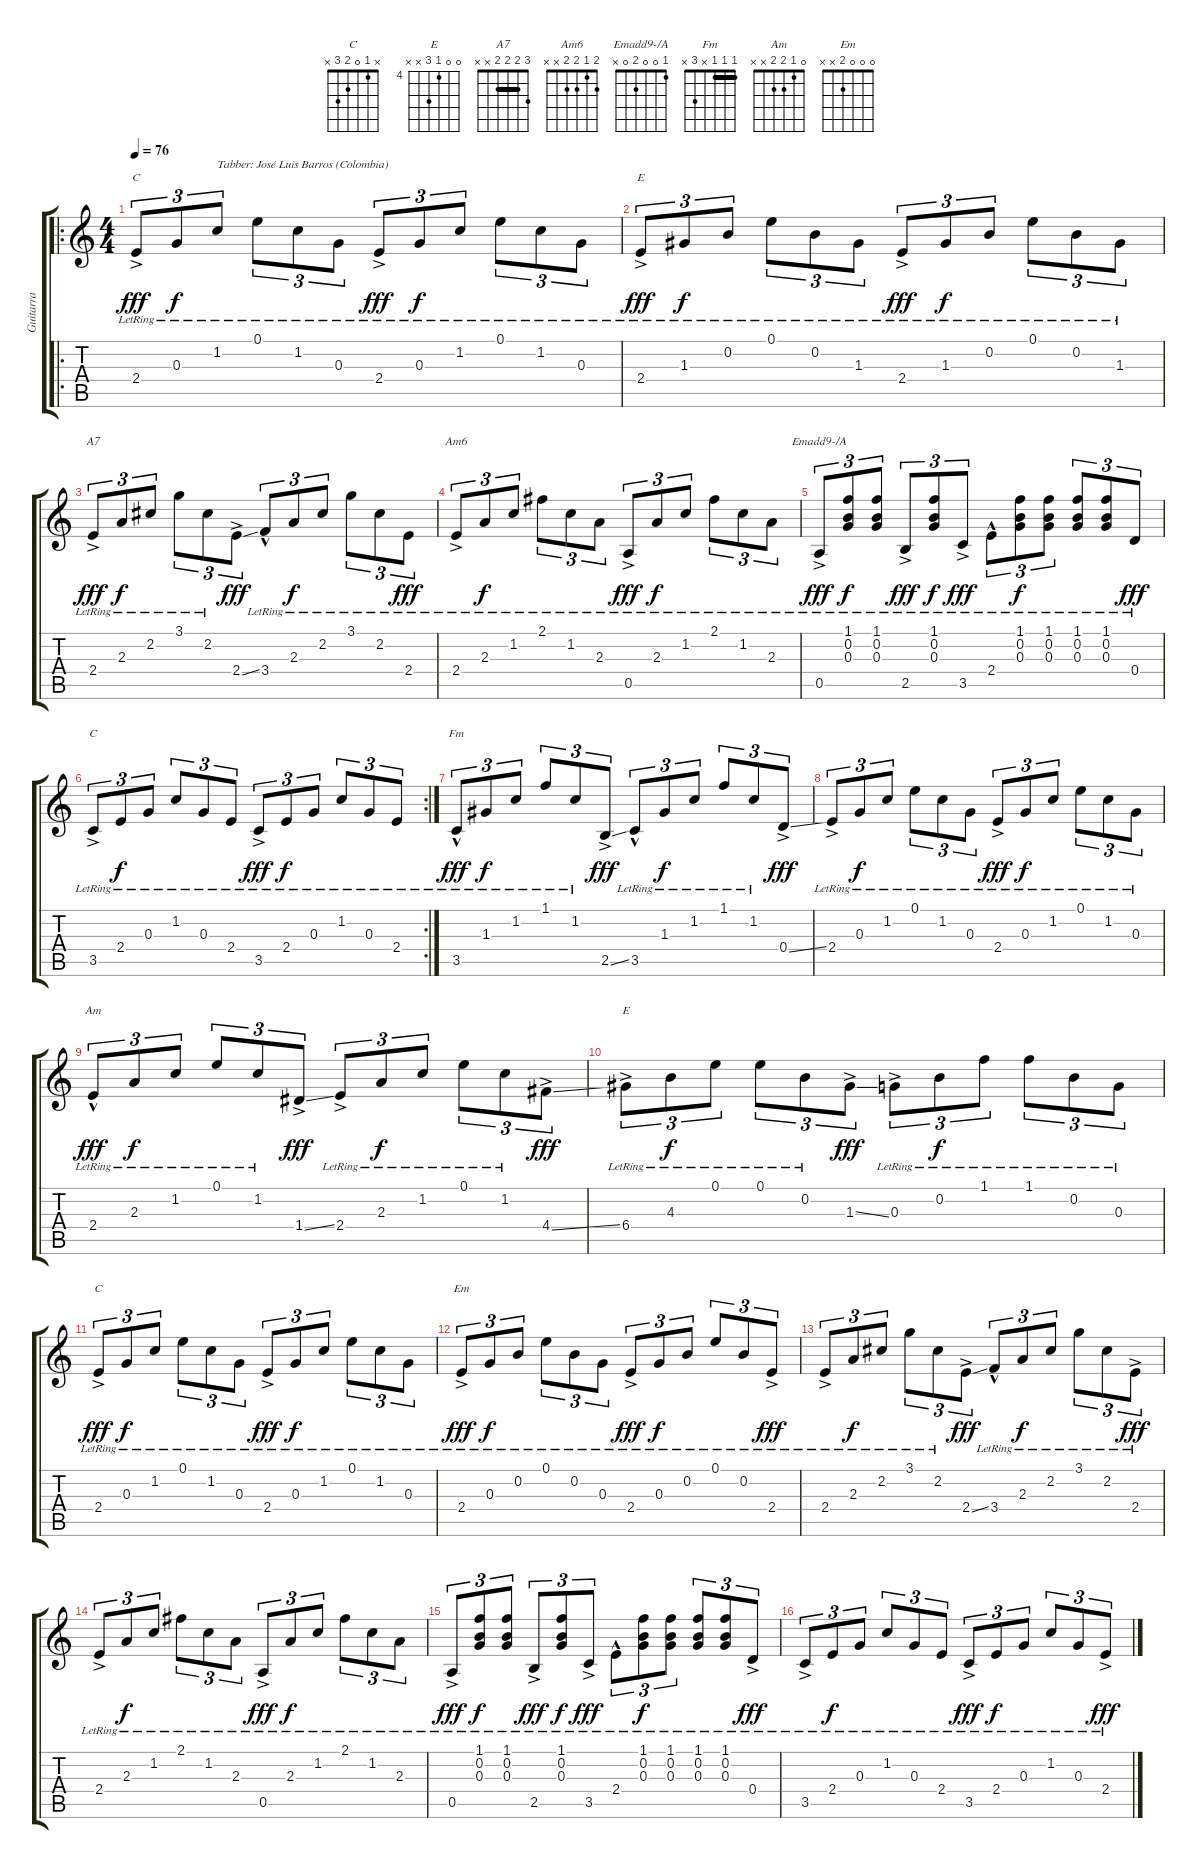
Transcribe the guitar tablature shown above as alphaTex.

\track ("Guitarra" "Guitarra") {instrument acousticguitarnylon}
\staff {score tabs}
\tuning (E4 B3 G3 D3 A2 E2) {hide}
\chord ("C" 0 1 0 2 3 x)
\chord ("E" 0 0 1 2 2 x)
\chord ("A7" 3 2 2 2 x x) {barre 2}
\chord ("Am6" 2 1 2 2 x x)
\chord ("Emadd9-/A" 1 0 0 2 0 x)
\chord ("C" 0 1 0 2 3 0)
\chord ("Fm" 1 1 1 x 3 x) {barre 1}
\chord ("Am" 0 1 2 2 x x)
\chord ("E" 0 0 4 6 x x) {firstfret 4}
\chord ("C" x 1 0 2 3 x)
\chord ("Em" 0 0 0 2 x x)
\ro
\ts (4 4)
\tempo 76
\clef g2
\ks c
2.4{ac lr}.8{tu (3 2) ch "C" dy fff volume 7 instrument acousticguitarnylon} 0.3{lr}.8{tu (3 2) dy f} 1.2{lr}.8{tu (3 2) txt "Tabber: José Luis Barros (Colombia)"} 0.1{lr}.8{tu (3 2)} 1.2{lr}.8{tu (3 2)} 0.3{lr}.8{tu (3 2)} 2.4{ac lr}.8{tu (3 2) dy fff volume 9} 0.3{lr}.8{tu (3 2) dy f} 1.2{lr}.8{tu (3 2)} 0.1{lr}.8{tu (3 2)} 1.2{lr}.8{tu (3 2)} 0.3{lr}.8{tu (3 2)} |
2.4{ac lr}.8{tu (3 2) ch "E" dy fff volume 11} 1.3{lr}.8{tu (3 2) dy f} 0.2{lr}.8{tu (3 2)} 0.1{lr}.8{tu (3 2)} 0.2{lr}.8{tu (3 2)} 1.3{lr}.8{tu (3 2)} 2.4{ac lr}.8{tu (3 2) dy fff volume 13} 1.3{lr}.8{tu (3 2) dy f} 0.2{lr}.8{tu (3 2)} 0.1{lr}.8{tu (3 2)} 0.2{lr}.8{tu (3 2)} 1.3{lr}.8{tu (3 2)} |
2.4{ac lr}.8{tu (3 2) ch "A7" dy fff} 2.3{lr}.8{tu (3 2) dy f} 2.2{lr}.8{tu (3 2)} 3.1{lr}.8{tu (3 2)} 2.2{lr}.8{tu (3 2)} 2.4{ss ac}.8{tu (3 2) dy fff} 3.4{hac lr}.8{tu (3 2) volume 11} 2.3{lr}.8{tu (3 2) dy f} 2.2{lr}.8{tu (3 2)} 3.1{lr}.8{tu (3 2)} 2.2{lr}.8{tu (3 2)} 2.4{lr}.8{tu (3 2) dy fff} |
2.4{ac lr}.8{tu (3 2) ch "Am6"} 2.3{lr}.8{tu (3 2) dy f} 1.2{lr}.8{tu (3 2)} 2.1{lr}.8{tu (3 2)} 1.2{lr}.8{tu (3 2)} 2.3{lr}.8{tu (3 2)} 0.5{ac lr}.8{tu (3 2) dy fff volume 9} 2.3{lr}.8{tu (3 2) dy f} 1.2{lr}.8{tu (3 2)} 2.1{lr}.8{tu (3 2)} 1.2{lr}.8{tu (3 2)} 2.3{lr}.8{tu (3 2)} |
0.5{ac lr}.8{tu (3 2) ch "Emadd9-/A" dy fff} (1.1{lr} 0.2{lr} 0.3{lr}).8{tu (3 2) dy f} (1.1{lr} 0.2{lr} 0.3{lr}).8{tu (3 2)} 2.5{ac lr}.8{tu (3 2) dy fff} (1.1{lr} 0.2{lr} 0.3{lr}).8{tu (3 2) dy f} 3.5{ac lr}.8{tu (3 2) dy fff} 2.4{hac lr}.8{tu (3 2)} (1.1{lr} 0.2{lr} 0.3{lr}).8{tu (3 2) dy f} (1.1{lr} 0.2{lr} 0.3{lr}).8{tu (3 2)} (1.1{lr} 0.2{lr} 0.3{lr}).8{tu (3 2)} (1.1{lr} 0.2{lr} 0.3{lr}).8{tu (3 2)} 0.4{lr}.8{tu (3 2) dy fff} |
\rc 2
3.5{ac lr}.8{tu (3 2) ch "C" volume 7} 2.4{lr}.8{tu (3 2) dy f} 0.3{lr}.8{tu (3 2)} 1.2{lr}.8{tu (3 2)} 0.3{lr}.8{tu (3 2)} 2.4{lr}.8{tu (3 2)} 3.5{ac lr}.8{tu (3 2) dy fff} 2.4{lr}.8{tu (3 2) dy f} 0.3{lr}.8{tu (3 2)} 1.2{lr}.8{tu (3 2)} 0.3{lr}.8{tu (3 2)} 2.4{lr}.8{tu (3 2)} |
3.5{hac lr}.8{tu (3 2) ch "Fm" dy fff volume 9} 1.3{lr}.8{tu (3 2) dy f} 1.2{lr}.8{tu (3 2)} 1.1{lr}.8{tu (3 2)} 1.2{lr}.8{tu (3 2)} 2.5{ss ac}.8{tu (3 2) dy fff} 3.5{hac lr}.8{tu (3 2)} 1.3{lr}.8{tu (3 2) dy f} 1.2{lr}.8{tu (3 2)} 1.1{lr}.8{tu (3 2)} 1.2{lr}.8{tu (3 2)} 0.4{ss ac}.8{tu (3 2) dy fff} |
2.4{ac lr}.8{tu (3 2) volume 11} 0.3{lr}.8{tu (3 2) dy f} 1.2{lr}.8{tu (3 2)} 0.1{lr}.8{tu (3 2)} 1.2{lr}.8{tu (3 2)} 0.3{lr}.8{tu (3 2)} 2.4{ac lr}.8{tu (3 2) dy fff} 0.3{lr}.8{tu (3 2) dy f} 1.2{lr}.8{tu (3 2)} 0.1{lr}.8{tu (3 2)} 1.2{lr}.8{tu (3 2)} 0.3{lr}.8{tu (3 2)} |
2.4{hac lr}.8{tu (3 2) ch "Am" dy fff volume 13} 2.3{lr}.8{tu (3 2) dy f} 1.2{lr}.8{tu (3 2)} 0.1{lr}.8{tu (3 2)} 1.2{lr}.8{tu (3 2)} 1.4{ss ac}.8{tu (3 2) dy fff} 2.4{ac lr}.8{tu (3 2) volume 14} 2.3{lr}.8{tu (3 2) dy f} 1.2{lr}.8{tu (3 2)} 0.1{lr}.8{tu (3 2)} 1.2{lr}.8{tu (3 2)} 4.4{ss ac}.8{tu (3 2) dy fff} |
6.4{ac lr}.8{tu (3 2) ch "E" volume 15} 4.3{lr}.8{tu (3 2) dy f} 0.1{lr}.8{tu (3 2)} 0.1{lr}.8{tu (3 2)} 0.2{lr}.8{tu (3 2)} 1.3{ss ac}.8{tu (3 2) dy fff} 0.3{ac lr}.8{tu (3 2)} 0.2{lr}.8{tu (3 2) dy f} 1.1{lr}.8{tu (3 2)} 1.1{lr}.8{tu (3 2)} 0.2{lr}.8{tu (3 2)} 0.3{lr}.8{tu (3 2)} |
2.4{ac lr}.8{tu (3 2) ch "C" dy fff volume 13} 0.3{lr}.8{tu (3 2) dy f} 1.2{lr}.8{tu (3 2)} 0.1{lr}.8{tu (3 2)} 1.2{lr}.8{tu (3 2)} 0.3{lr}.8{tu (3 2)} 2.4{ac lr}.8{tu (3 2) dy fff} 0.3{lr}.8{tu (3 2) dy f} 1.2{lr}.8{tu (3 2)} 0.1{lr}.8{tu (3 2)} 1.2{lr}.8{tu (3 2)} 0.3{lr}.8{tu (3 2)} |
2.4{ac lr}.8{tu (3 2) ch "Em" dy fff volume 11} 0.3{lr}.8{tu (3 2) dy f} 0.2{lr}.8{tu (3 2)} 0.1{lr}.8{tu (3 2)} 0.2{lr}.8{tu (3 2)} 0.3{lr}.8{tu (3 2)} 2.4{ac lr}.8{tu (3 2) dy fff} 0.3{lr}.8{tu (3 2) dy f} 0.2{lr}.8{tu (3 2)} 0.1{lr}.8{tu (3 2)} 0.2{lr}.8{tu (3 2)} 2.4{ac lr}.8{tu (3 2) dy fff} |
2.4{ac lr}.8{tu (3 2)} 2.3{lr}.8{tu (3 2) dy f} 2.2{lr}.8{tu (3 2)} 3.1{lr}.8{tu (3 2)} 2.2{lr}.8{tu (3 2)} 2.4{ss ac}.8{tu (3 2) dy fff} 3.4{hac lr}.8{tu (3 2)} 2.3{lr}.8{tu (3 2) dy f} 2.2{lr}.8{tu (3 2)} 3.1{lr}.8{tu (3 2)} 2.2{lr}.8{tu (3 2)} 2.4{ac lr}.8{tu (3 2) dy fff} |
2.4{ac lr}.8{tu (3 2)} 2.3{lr}.8{tu (3 2) dy f} 1.2{lr}.8{tu (3 2)} 2.1{lr}.8{tu (3 2)} 1.2{lr}.8{tu (3 2)} 2.3{lr}.8{tu (3 2)} 0.5{ac lr}.8{tu (3 2) dy fff} 2.3{lr}.8{tu (3 2) dy f} 1.2{lr}.8{tu (3 2)} 2.1{lr}.8{tu (3 2)} 1.2{lr}.8{tu (3 2)} 2.3{lr}.8{tu (3 2)} |
0.5{ac lr}.8{tu (3 2) dy fff volume 11} (1.1{lr} 0.2{lr} 0.3{lr}).8{tu (3 2) dy f} (1.1{lr} 0.2{lr} 0.3{lr}).8{tu (3 2)} 2.5{ac lr}.8{tu (3 2) dy fff} (1.1{lr} 0.2{lr} 0.3{lr}).8{tu (3 2) dy f} 3.5{ac lr}.8{tu (3 2) dy fff} 2.4{hac lr}.8{tu (3 2)} (1.1{lr} 0.2{lr} 0.3{lr}).8{tu (3 2) dy f} (1.1{lr} 0.2{lr} 0.3{lr}).8{tu (3 2)} (1.1{lr} 0.2{lr} 0.3{lr}).8{tu (3 2)} (1.1{lr} 0.2{lr} 0.3{lr}).8{tu (3 2)} 0.4{ac lr}.8{tu (3 2) dy fff} |
3.5{ac lr}.8{tu (3 2) volume 9} 2.4{lr}.8{tu (3 2) dy f} 0.3{lr}.8{tu (3 2)} 1.2{lr}.8{tu (3 2)} 0.3{lr}.8{tu (3 2)} 2.4{lr}.8{tu (3 2)} 3.5{ac lr}.8{tu (3 2) dy fff} 2.4{lr}.8{tu (3 2) dy f} 0.3{lr}.8{tu (3 2)} 1.2{lr}.8{tu (3 2)} 0.3{lr}.8{tu (3 2)} 2.4{ac lr}.8{tu (3 2) dy fff}
